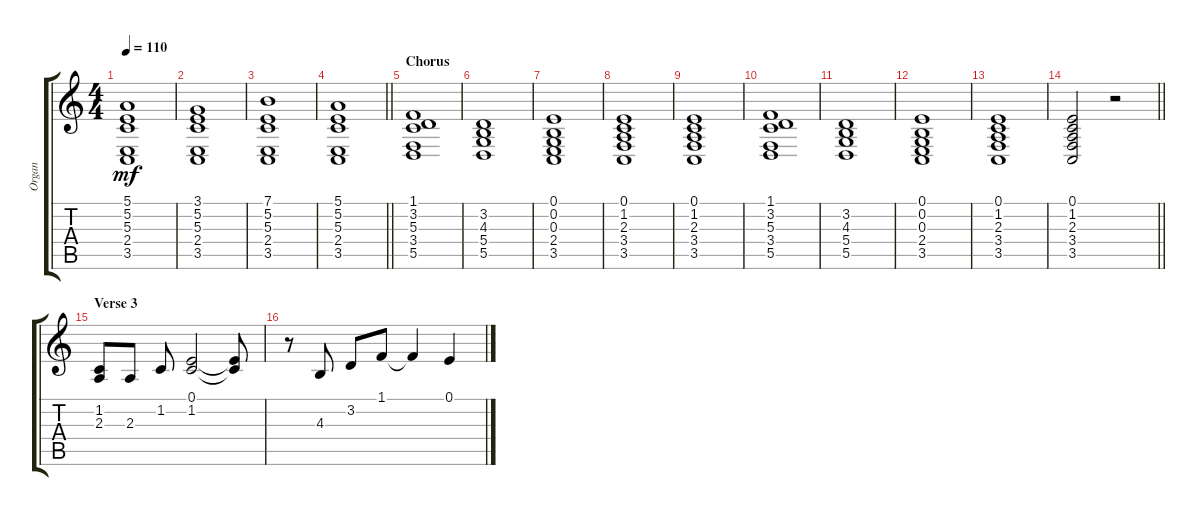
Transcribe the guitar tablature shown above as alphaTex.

\track ("Organ" "Organ") {instrument fx7echoes}
\staff {score tabs}
\tuning (E4 B3 G3 D3 A2 E2) {hide}
\ts (4 4)
\tempo 110
\clef g2
\ks c
(5.1 5.2 5.3 2.4 3.5).1{dy mf} |
(3.1 5.2 5.3 2.4 3.5).1 |
(7.1 5.2 5.3 2.4 3.5).1 |
\barLineRight lightlight
(5.1 5.2 5.3 2.4 3.5).1 |
\section ("" "Chorus")
(1.1 3.2 5.3 3.4 5.5).1 |
(3.2 4.3 5.4 5.5).1 |
(0.1 0.2 0.3 2.4 3.5).1 |
(0.1 1.2 2.3 3.4 3.5).1 |
(0.1 1.2 2.3 3.4 3.5).1 |
(1.1 3.2 5.3 3.4 5.5).1 |
(3.2 4.3 5.4 5.5).1 |
(0.1 0.2 0.3 2.4 3.5).1 |
(0.1 1.2 2.3 3.4 3.5).1 |
\barLineRight lightlight
(0.1 1.2 2.3 3.4 3.5).2 r.2 |
\section ("" "Verse 3")
(1.2 2.3).8 2.3.8 1.2.8 (0.1 1.2).2 (0.1{t} 1.2{t}).8 |
r.8 4.3.8 3.2.8 1.1.8 1.1{t}.4 0.1.4
